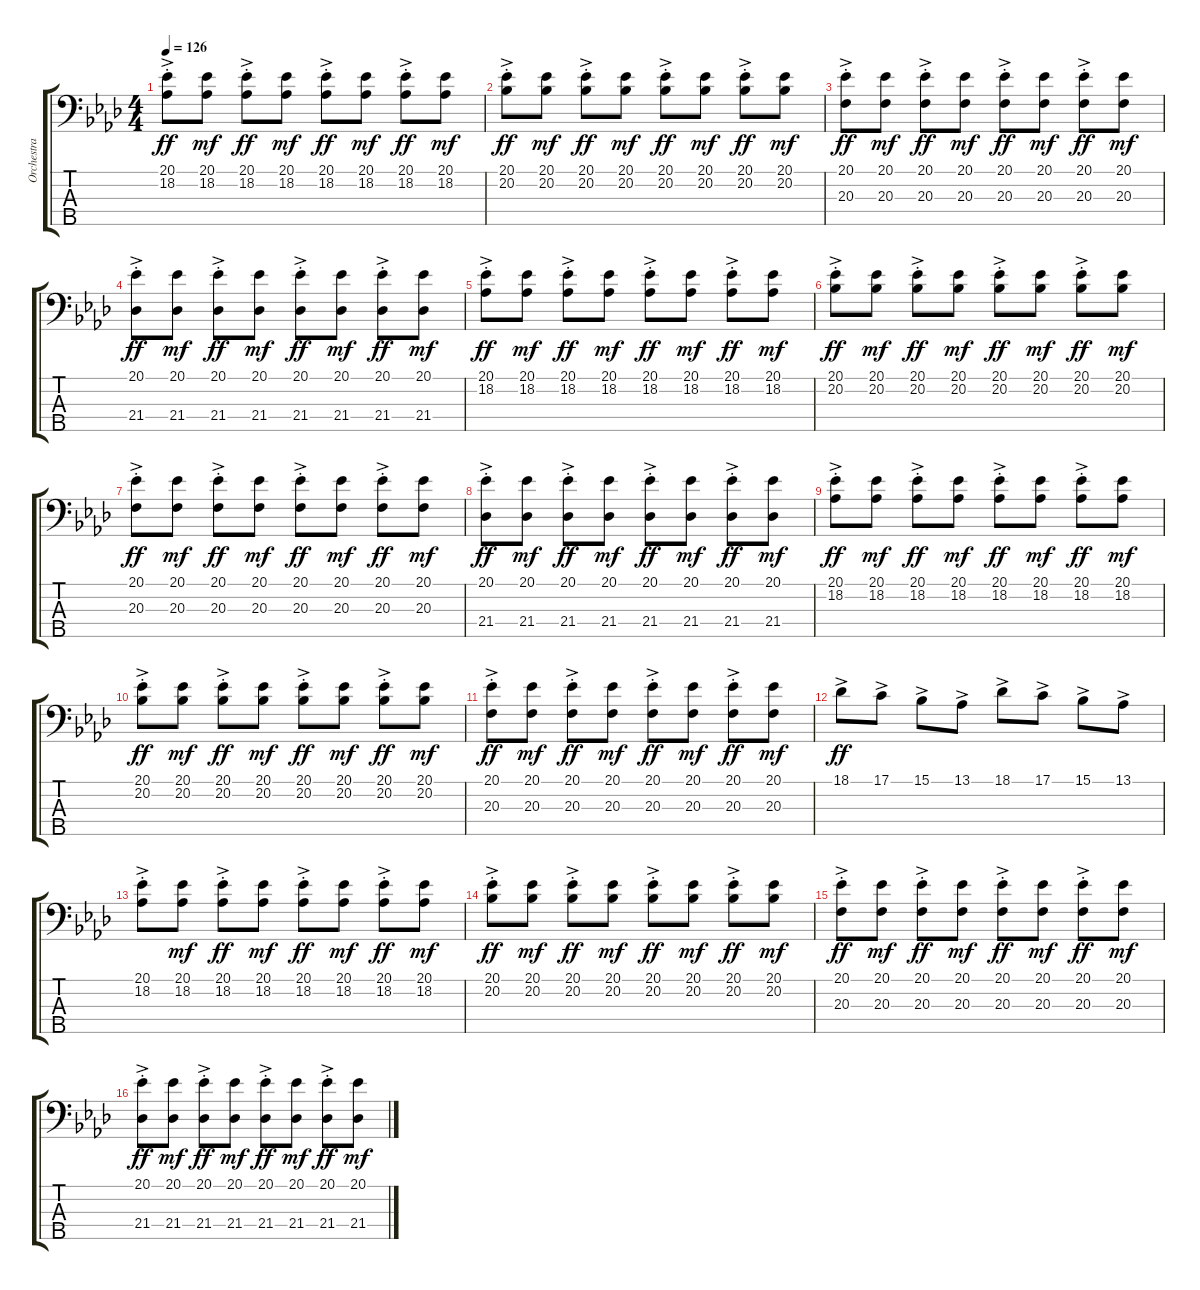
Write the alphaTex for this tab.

\track ("Orchestra" "Orchestra") {instrument stringensemble1}
\staff {score tabs}
\tuning (G2 D2 A1 E1 B0) {hide}
\ts (4 4)
\tempo 126
\clef f4
\ks ab
(20.1{ac st} 18.2{ac st}).8{dy ff} (20.1 18.2).8{dy mf} (20.1{ac st} 18.2{ac st}).8{dy ff} (20.1 18.2).8{dy mf} (20.1{ac st} 18.2{ac st}).8{dy ff} (20.1 18.2).8{dy mf} (20.1{ac st} 18.2{ac st}).8{dy ff} (20.1 18.2).8{dy mf} |
(20.1{ac st} 20.2{ac st}).8{dy ff} (20.1 20.2).8{dy mf} (20.1{ac st} 20.2{ac st}).8{dy ff} (20.1 20.2).8{dy mf} (20.1{ac st} 20.2{ac st}).8{dy ff} (20.1 20.2).8{dy mf} (20.1{ac st} 20.2{ac st}).8{dy ff} (20.1 20.2).8{dy mf} |
(20.1{ac st} 20.3{ac st}).8{dy ff} (20.1 20.3).8{dy mf} (20.1{ac st} 20.3{ac st}).8{dy ff} (20.1 20.3).8{dy mf} (20.1{ac st} 20.3{ac st}).8{dy ff} (20.1 20.3).8{dy mf} (20.1{ac st} 20.3{ac st}).8{dy ff} (20.1 20.3).8{dy mf} |
(20.1{ac st} 21.4{ac st}).8{dy ff} (20.1 21.4).8{dy mf} (20.1{ac st} 21.4{ac st}).8{dy ff} (20.1 21.4).8{dy mf} (20.1{ac st} 21.4{ac st}).8{dy ff} (20.1 21.4).8{dy mf} (20.1{ac st} 21.4{ac st}).8{dy ff} (20.1 21.4).8{dy mf} |
(20.1{ac st} 18.2{ac st}).8{dy ff} (20.1 18.2).8{dy mf} (20.1{ac st} 18.2{ac st}).8{dy ff} (20.1 18.2).8{dy mf} (20.1{ac st} 18.2{ac st}).8{dy ff} (20.1 18.2).8{dy mf} (20.1{ac st} 18.2{ac st}).8{dy ff} (20.1 18.2).8{dy mf} |
(20.1{ac st} 20.2{ac st}).8{dy ff} (20.1 20.2).8{dy mf} (20.1{ac st} 20.2{ac st}).8{dy ff} (20.1 20.2).8{dy mf} (20.1{ac st} 20.2{ac st}).8{dy ff} (20.1 20.2).8{dy mf} (20.1{ac st} 20.2{ac st}).8{dy ff} (20.1 20.2).8{dy mf} |
(20.1{ac st} 20.3{ac st}).8{dy ff} (20.1 20.3).8{dy mf} (20.1{ac st} 20.3{ac st}).8{dy ff} (20.1 20.3).8{dy mf} (20.1{ac st} 20.3{ac st}).8{dy ff} (20.1 20.3).8{dy mf} (20.1{ac st} 20.3{ac st}).8{dy ff} (20.1 20.3).8{dy mf} |
(20.1{ac st} 21.4{ac st}).8{dy ff} (20.1 21.4).8{dy mf} (20.1{ac st} 21.4{ac st}).8{dy ff} (20.1 21.4).8{dy mf} (20.1{ac st} 21.4{ac st}).8{dy ff} (20.1 21.4).8{dy mf} (20.1{ac st} 21.4{ac st}).8{dy ff} (20.1 21.4).8{dy mf} |
(20.1{ac st} 18.2{ac st}).8{dy ff} (20.1 18.2).8{dy mf} (20.1{ac st} 18.2{ac st}).8{dy ff} (20.1 18.2).8{dy mf} (20.1{ac st} 18.2{ac st}).8{dy ff} (20.1 18.2).8{dy mf} (20.1{ac st} 18.2{ac st}).8{dy ff} (20.1 18.2).8{dy mf} |
(20.1{ac st} 20.2{ac st}).8{dy ff} (20.1 20.2).8{dy mf} (20.1{ac st} 20.2{ac st}).8{dy ff} (20.1 20.2).8{dy mf} (20.1{ac st} 20.2{ac st}).8{dy ff} (20.1 20.2).8{dy mf} (20.1{ac st} 20.2{ac st}).8{dy ff} (20.1 20.2).8{dy mf} |
(20.1{ac st} 20.3{ac st}).8{dy ff} (20.1 20.3).8{dy mf} (20.1{ac st} 20.3{ac st}).8{dy ff} (20.1 20.3).8{dy mf} (20.1{ac st} 20.3{ac st}).8{dy ff} (20.1 20.3).8{dy mf} (20.1{ac st} 20.3{ac st}).8{dy ff} (20.1 20.3).8{dy mf} |
18.1{ac}.8{dy ff} 17.1{ac}.8 15.1{ac}.8 13.1{ac}.8 18.1{ac}.8 17.1{ac}.8 15.1{ac}.8 13.1{ac}.8 |
(20.1{ac st} 18.2{ac st}).8 (20.1 18.2).8{dy mf} (20.1{ac st} 18.2{ac st}).8{dy ff} (20.1 18.2).8{dy mf} (20.1{ac st} 18.2{ac st}).8{dy ff} (20.1 18.2).8{dy mf} (20.1{ac st} 18.2{ac st}).8{dy ff} (20.1 18.2).8{dy mf} |
(20.1{ac st} 20.2{ac st}).8{dy ff} (20.1 20.2).8{dy mf} (20.1{ac st} 20.2{ac st}).8{dy ff} (20.1 20.2).8{dy mf} (20.1{ac st} 20.2{ac st}).8{dy ff} (20.1 20.2).8{dy mf} (20.1{ac st} 20.2{ac st}).8{dy ff} (20.1 20.2).8{dy mf} |
(20.1{ac st} 20.3{ac st}).8{dy ff} (20.1 20.3).8{dy mf} (20.1{ac st} 20.3{ac st}).8{dy ff} (20.1 20.3).8{dy mf} (20.1{ac st} 20.3{ac st}).8{dy ff} (20.1 20.3).8{dy mf} (20.1{ac st} 20.3{ac st}).8{dy ff} (20.1 20.3).8{dy mf} |
(20.1{ac st} 21.4{ac st}).8{dy ff} (20.1 21.4).8{dy mf} (20.1{ac st} 21.4{ac st}).8{dy ff} (20.1 21.4).8{dy mf} (20.1{ac st} 21.4{ac st}).8{dy ff} (20.1 21.4).8{dy mf} (20.1{ac st} 21.4{ac st}).8{dy ff} (20.1 21.4).8{dy mf}
